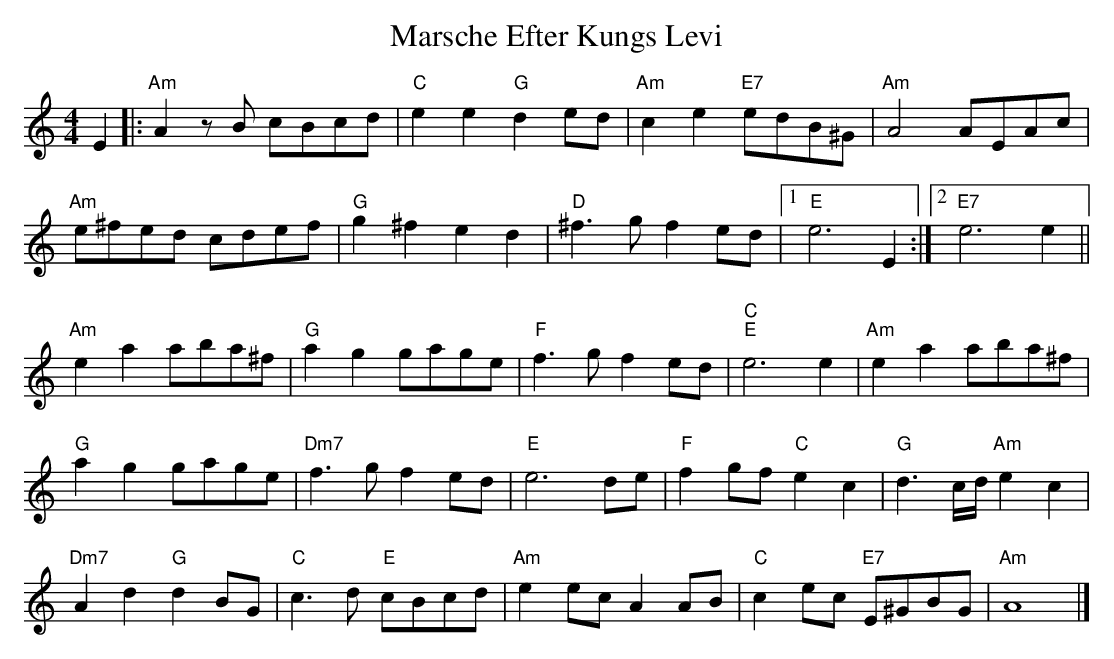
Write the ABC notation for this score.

X:1
T:Marsche Efter Kungs Levi
L:1/4
M:4/4
K:C
V:1
E |: "Am" A z/ B/ c/B/c/d/ | "C" e e "G" d e/d/ | "Am" c e "E7" e/d/B/^G/ |  "Am" A2 A/E/A/c/ |
"Am" e/^f/e/d/ c/d/e/f/ | "G" g ^f e d | "D" ^f3/2 g/ f e/d/ |1  "E" e3 E :|2 "E7" e3 e ||
"Am" e a a/b/a/^f/ | "G" a g g/a/g/e/ |  "F" f3/2 g/ f e/d/ | "C" "E" e3 e | "Am" e a a/b/a/^f/ |
"G" a g g/a/g/e/ |  "Dm7" f3/2 g/ f e/d/ | "E" e3 d/e/ | "F" f g/f/ "C" e c | "G" d3/2 c/4d/4 "Am" e c |
"Dm7" A d "G" d B/G/ | "C" c3/2 d/ "E" c/B/c/d/ | "Am" e e/c/ A A/B/ | "C" c e/c/ "E7" E/^G/B/G/ |  "Am" A4 |]
